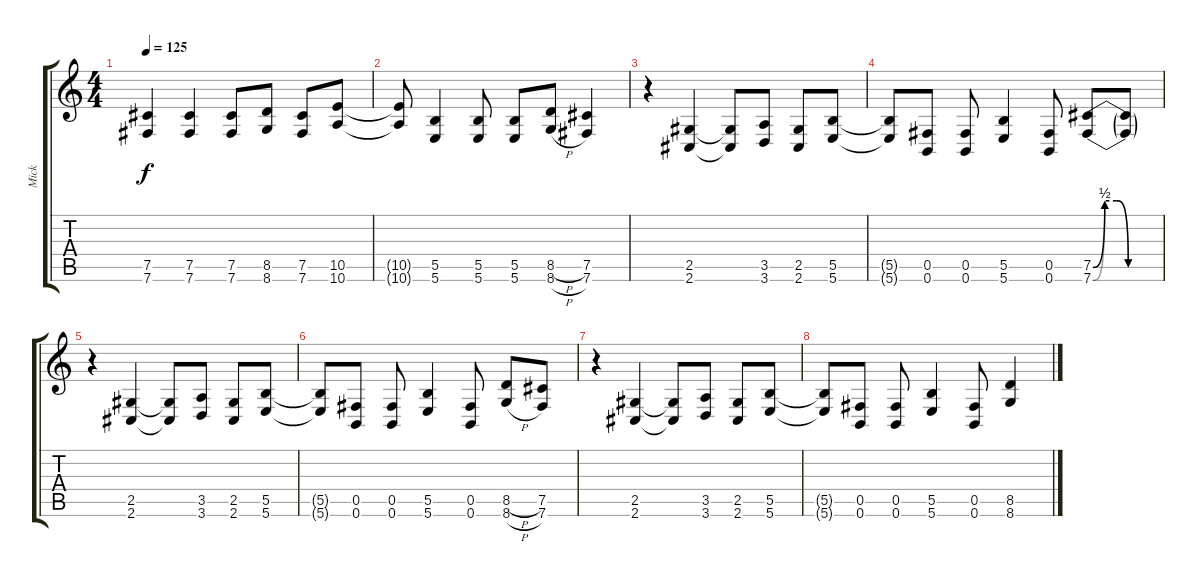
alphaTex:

\track ("Mick" "Mick") {instrument distortionguitar}
\staff {score tabs}
\tuning (Db4 Ab3 E3 B2 Gb2 B1) {hide}
\ts (4 4)
\tempo 125
\clef g2
\ks c
(7.5 7.6).4{dy f} (7.5 7.6).4 (7.5 7.6).8 (8.5 8.6).8 (7.5 7.6).8 (10.5 10.6).8 |
(10.5{t} 10.6{t}).8 (5.5 5.6).4 (5.5 5.6).8 (5.5 5.6).8 (8.5{h} 8.6{h}).8 (7.5 7.6).4 |
r.4 (2.5 2.6).4 (2.5{t} 2.6{t}).8 (3.5 3.6).8 (2.5 2.6).8 (5.5 5.6).8 |
(5.5{t} 5.6{t}).8 (0.5 0.6).8 (0.5 0.6).8 (5.5 5.6).4 (0.5 0.6).8 (7.5{be (custom 0 0 10 2 20 2 30 0 60 0)} 7.6{be (custom 0 0 10 2 20 2 30 0 60 0)}).8 (7.5{t} 7.6{t}).8 |
r.4 (2.5 2.6).4 (2.5{t} 2.6{t}).8 (3.5 3.6).8 (2.5 2.6).8 (5.5 5.6).8 |
(5.5{t} 5.6{t}).8 (0.5 0.6).8 (0.5 0.6).8 (5.5 5.6).4 (0.5 0.6).8 (8.5{h} 8.6{h}).8 (7.5 7.6).8 |
r.4 (2.5 2.6).4 (2.5{t} 2.6{t}).8 (3.5 3.6).8 (2.5 2.6).8 (5.5 5.6).8 |
(5.5{t} 5.6{t}).8 (0.5 0.6).8 (0.5 0.6).8 (5.5 5.6).4 (0.5 0.6).8 (8.5 8.6).4
